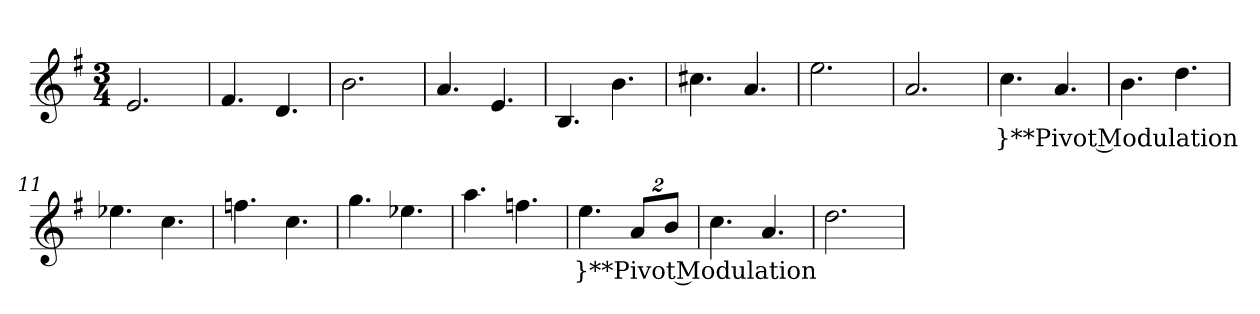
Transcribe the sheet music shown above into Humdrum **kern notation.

**kern	**text
*part1	*part1
*staff1	*staff1
*clefG2	*
*k[f#]	*
*e:	*
*M3/4	*
=1	=1
2.e	.
=2	=2
4.f#	.
4.d	.
=3	=3
2.b	.
=4	=4
4.a	.
4.e	.
=5	=5
4.B	.
4.b	.
=6	=6
4.cc#X	.
4.a	.
=7	=7
2.ee	.
=8	=8
2.a	.
=9	=9
4.cc	}**Pivot Modulation
4.a	.
=10	=10
4.b	.
4.dd	.
=11	=11
4.ee-X	.
4.cc	.
=12	=12
4.ffn	.
4.cc	.
=13	=13
4.gg	.
4.ee-X	.
=14	=14
4.aa	.
4.ffn	.
=15	=15
4.ee	}**Pivot Modulation
16%3aL	.
16%3bJ	.
=16	=16
4.cc	.
4.a	.
=17	=17
2.dd	.
=	=
*-	*-
